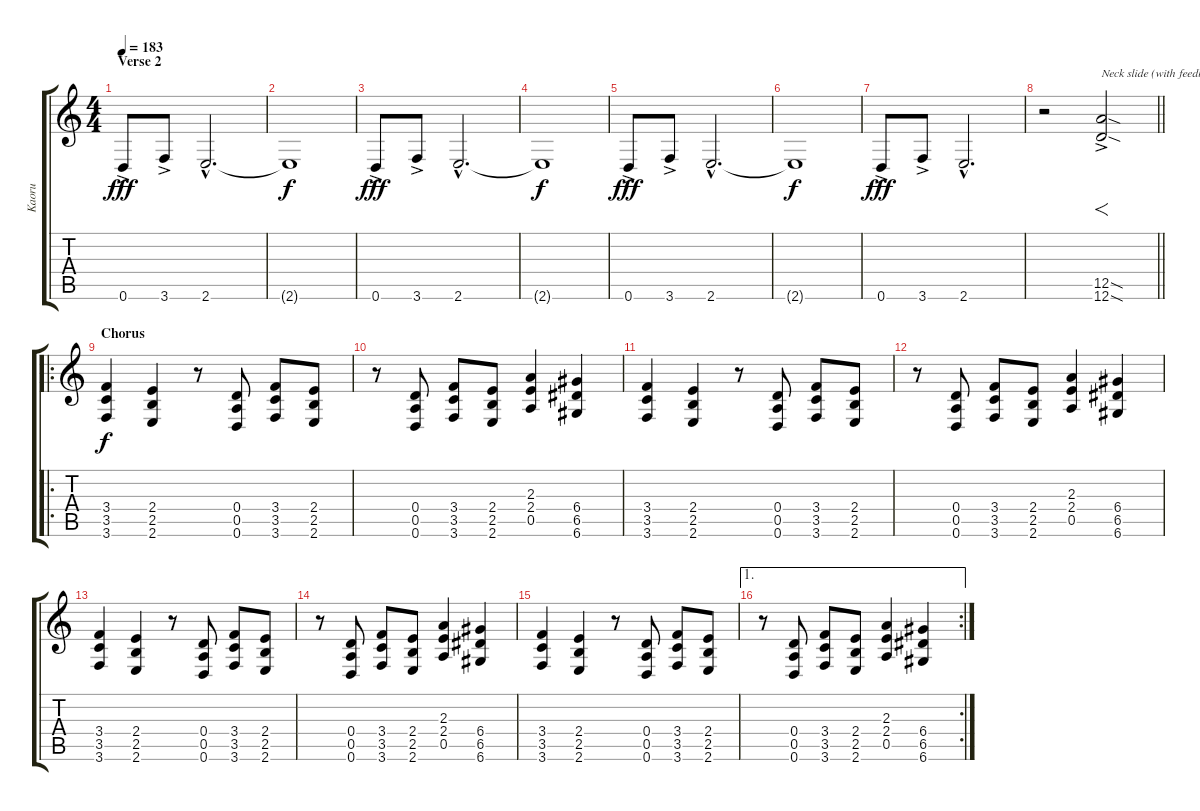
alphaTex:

\track ("Kaoru" "Kaoru") {instrument distortionguitar}
\staff {score tabs}
\tuning (E4 B3 G3 D3 A2 D2) {hide}
\ts (4 4)
\section ("" "Verse 2")
\tempo 183
\clef g2
\ks c
0.6{ac}.8{dy fff} 3.6{ac}.8 2.6{hac}.2{d} |
2.6{t}.1{dy f} |
0.6{ac}.8{dy fff} 3.6{ac}.8 2.6{hac}.2{d} |
2.6{t}.1{dy f} |
0.6{ac}.8{dy fff} 3.6{ac}.8 2.6{hac}.2{d} |
2.6{t}.1{dy f} |
0.6{ac}.8{dy fff} 3.6{ac}.8 2.6{hac}.2{d} |
\barLineRight lightlight
r.2 (12.5{sod ac} 12.6{sod ac}).2{f txt "Neck slide (with feedback)"} |
\ro
\section ("" "Chorus")
(3.4 3.5 3.6).4{dy f} (2.4 2.5 2.6).4 r.8 (0.4 0.5 0.6).8 (3.4 3.5 3.6).8 (2.4 2.5 2.6).8 |
r.8 (0.4 0.5 0.6).8 (3.4 3.5 3.6).8 (2.4 2.5 2.6).8 (2.3 2.4 0.5).4 (6.4 6.5 6.6).4 |
(3.4 3.5 3.6).4 (2.4 2.5 2.6).4 r.8 (0.4 0.5 0.6).8 (3.4 3.5 3.6).8 (2.4 2.5 2.6).8 |
r.8 (0.4 0.5 0.6).8 (3.4 3.5 3.6).8 (2.4 2.5 2.6).8 (2.3 2.4 0.5).4 (6.4 6.5 6.6).4 |
(3.4 3.5 3.6).4 (2.4 2.5 2.6).4 r.8 (0.4 0.5 0.6).8 (3.4 3.5 3.6).8 (2.4 2.5 2.6).8 |
r.8 (0.4 0.5 0.6).8 (3.4 3.5 3.6).8 (2.4 2.5 2.6).8 (2.3 2.4 0.5).4 (6.4 6.5 6.6).4 |
(3.4 3.5 3.6).4 (2.4 2.5 2.6).4 r.8 (0.4 0.5 0.6).8 (3.4 3.5 3.6).8 (2.4 2.5 2.6).8 |
\ae 1
\rc 2
r.8 (0.4 0.5 0.6).8 (3.4 3.5 3.6).8 (2.4 2.5 2.6).8 (2.3 2.4 0.5).4 (6.4 6.5 6.6).4
